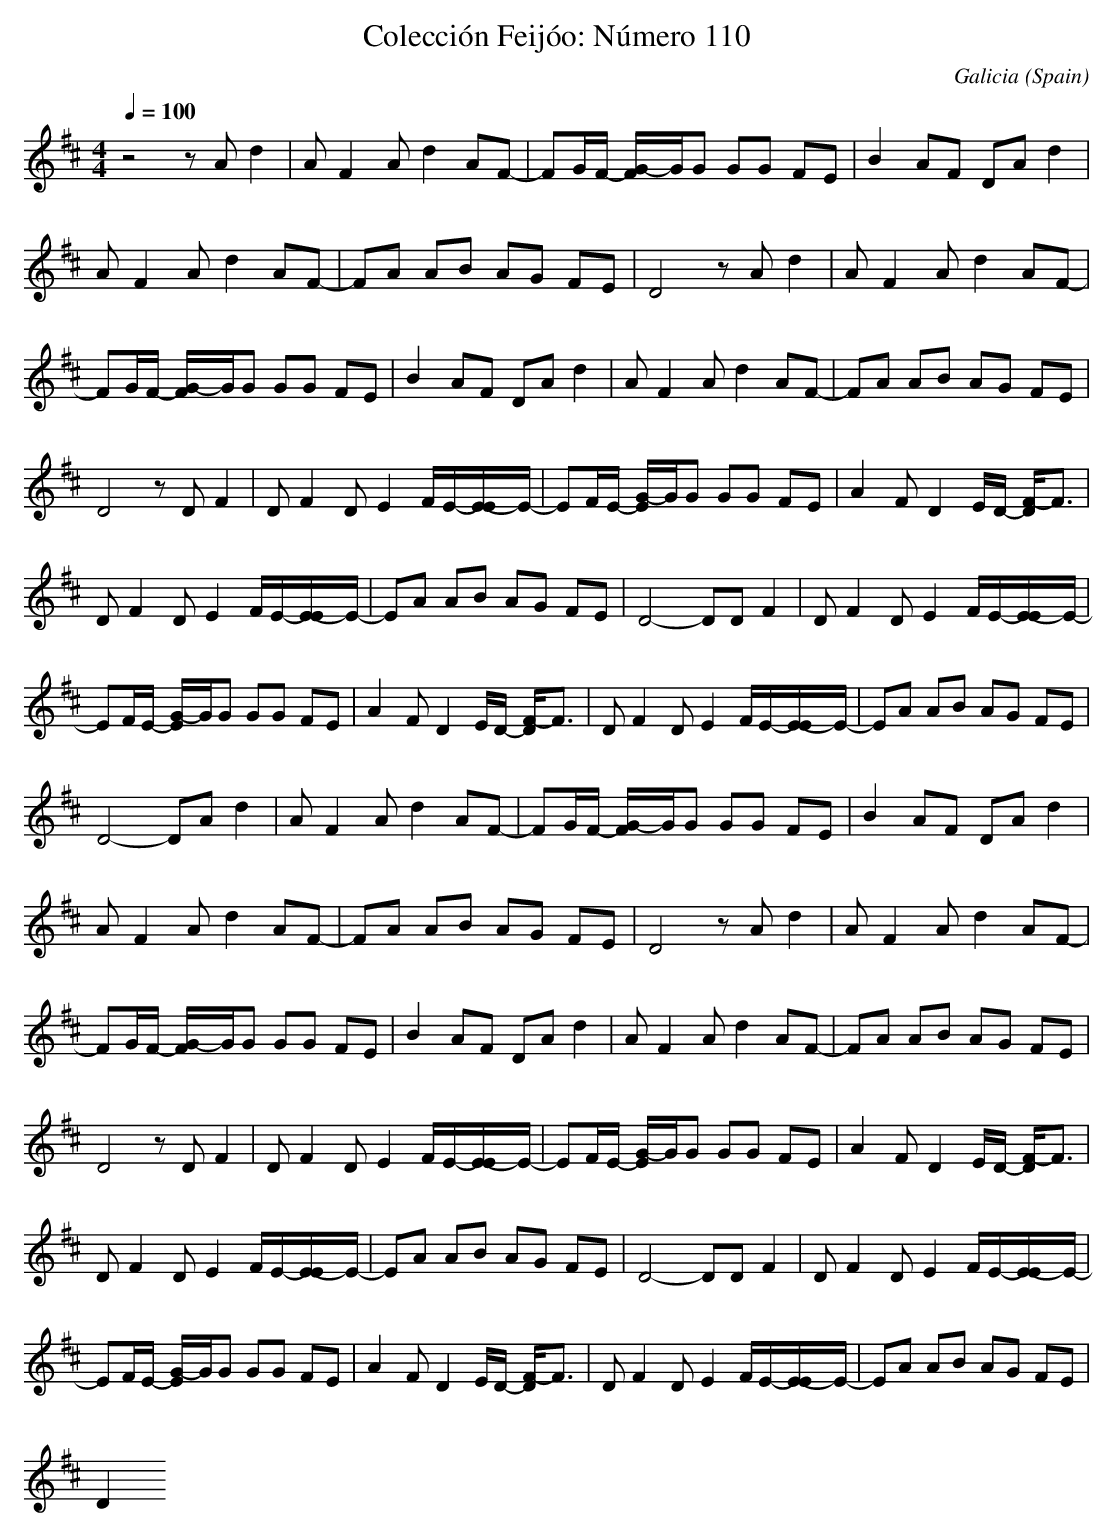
X:1
T:Colección Feij\'oo: N\'umero 110
O:Galicia (Spain)
M: 4/4
L: 1/8
Q:1/4=100
K:D % 2 sharps
z4 zA d2|AF2A d2 AF-|FG/2F/2- [G/2-F/2]G/2G GG FE|B2 AF DA d2|
AF2A d2 AF-|FA AB AG FE|D4 zA d2|AF2A d2 AF-|
FG/2F/2- [G/2-F/2]G/2G GG FE|B2 AF DA d2|AF2A d2 AF-|FA AB AG FE|
D4 zD F2|DF2D E2 F/2E/2-[E/2-E/2]E/2-|EF/2E/2- [G/2-E/2]G/2G GG FE|A2 FD2E/2D/2- [F/2-D/2]F3/2|
DF2D E2 F/2E/2-[E/2-E/2]E/2-|EA AB AG FE|D4- DD F2|DF2D E2 F/2E/2-[E/2-E/2]E/2-|
EF/2E/2- [G/2-E/2]G/2G GG FE|A2 FD2E/2D/2- [F/2-D/2]F3/2|DF2D E2 F/2E/2-[E/2-E/2]E/2-|EA AB AG FE|
D4- DA d2|AF2A d2 AF-|FG/2F/2- [G/2-F/2]G/2G GG FE|B2 AF DA d2|
AF2A d2 AF-|FA AB AG FE|D4 zA d2|AF2A d2 AF-|
FG/2F/2- [G/2-F/2]G/2G GG FE|B2 AF DA d2|AF2A d2 AF-|FA AB AG FE|
D4 zD F2|DF2D E2 F/2E/2-[E/2-E/2]E/2-|EF/2E/2- [G/2-E/2]G/2G GG FE|A2 FD2E/2D/2- [F/2-D/2]F3/2|
DF2D E2 F/2E/2-[E/2-E/2]E/2-|EA AB AG FE|D4- DD F2|DF2D E2 F/2E/2-[E/2-E/2]E/2-|
EF/2E/2- [G/2-E/2]G/2G GG FE|A2 FD2E/2D/2- [F/2-D/2]F3/2|DF2D E2 F/2E/2-[E/2-E/2]E/2-|EA AB AG FE|
D2
